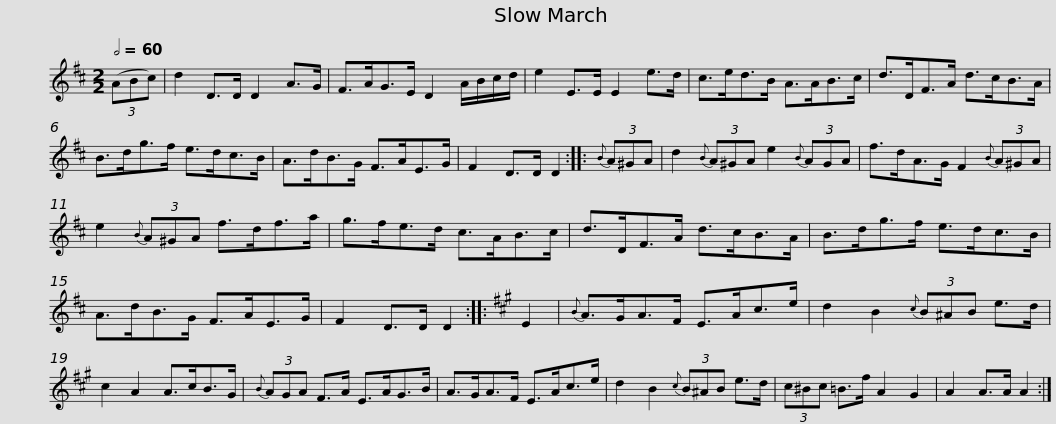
X:1
L:1/8
Q:1/2=60
M:2/2
I:linebreak $
K:none
V:1 treble transpose="8 "
V:1
[K:D] (3(ABc) | d2 D>D D2 A>G | F>AG>E D2 A/B/c/d/ | e2 E>E E2 e>d | c>ed>B A>AB>c |$ %5
 d>DF>A d>cB>A | B>dg>f e>dc>B | A>dB>G F>AE>G | F2 D>D D2 ::{B} (3A^GA |$ %10
 d2{B} (3A^GA e2{B} (3AGA | f>dA>G F2{B} (3A^GA | e2{B} (3A^GA f>df>a | g>fe>d c>AB>c |$ d>DF>A d>cB>A | %15
 B>dg>f e>dc>B | A>dB>G F>AE>G | F2 D>D D2 ::[K:A] E2 |${B} A>GA>F E>Ac>e | %20
 d2 B2{c} (3B^AB e>d | c2 A2 A>cB>G |{B} (3AGA F>A E>AG>B |$ A>GA>F E>Ac>e | d2 B2{c} (3B^AB e>d | %25
 (3c^Bc =B>f A2 G2 | A2 A>A A2 :| %27
